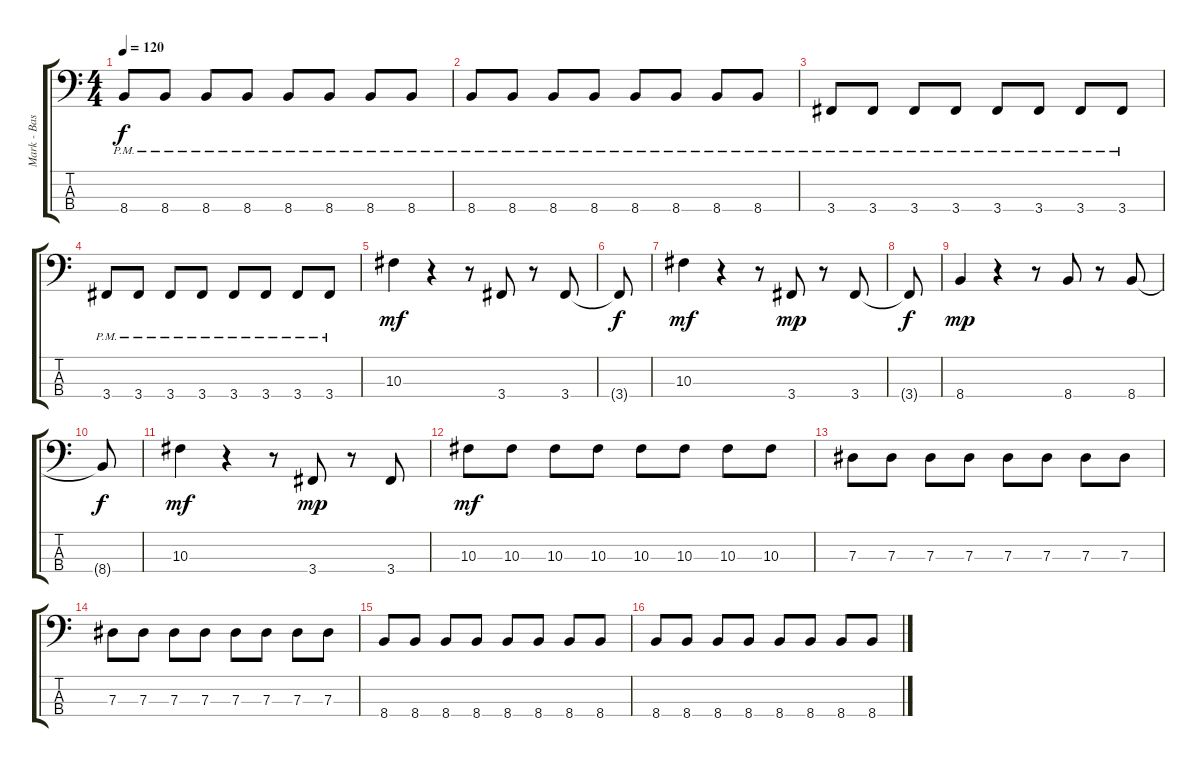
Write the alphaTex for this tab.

\track ("Mark - Bass" "Mark - Bas") {instrument electricbasspick}
\staff {score tabs}
\tuning (Gb2 Db2 Ab1 Eb1) {hide}
\ts (4 4)
\tempo 120
\clef f4
\ks c
8.4{pm}.8{dy f} 8.4{pm}.8 8.4{pm}.8 8.4{pm}.8 8.4{pm}.8 8.4{pm}.8 8.4{pm}.8 8.4{pm}.8 |
8.4{pm}.8 8.4{pm}.8 8.4{pm}.8 8.4{pm}.8 8.4{pm}.8 8.4{pm}.8 8.4{pm}.8 8.4{pm}.8 |
3.4{pm}.8 3.4{pm}.8 3.4{pm}.8 3.4{pm}.8 3.4{pm}.8 3.4{pm}.8 3.4{pm}.8 3.4{pm}.8 |
3.4{pm}.8 3.4{pm}.8 3.4{pm}.8 3.4{pm}.8 3.4{pm}.8 3.4{pm}.8 3.4{pm}.8 3.4{pm}.8 |
10.3.4{dy mf} r.4 r.8 3.4.8 r.8 3.4.8 |
3.4{t}.8{dy f} |
10.3.4{dy mf} r.4 r.8 3.4.8{dy mp} r.8 3.4.8 |
3.4{t}.8{dy f} |
8.4.4{dy mp} r.4 r.8 8.4.8 r.8 8.4.8 |
8.4{t}.8{dy f} |
10.3.4{dy mf} r.4 r.8 3.4.8{dy mp} r.8 3.4.8 |
10.3.8{dy mf} 10.3.8 10.3.8 10.3.8 10.3.8 10.3.8 10.3.8 10.3.8 |
7.3.8 7.3.8 7.3.8 7.3.8 7.3.8 7.3.8 7.3.8 7.3.8 |
7.3.8 7.3.8 7.3.8 7.3.8 7.3.8 7.3.8 7.3.8 7.3.8 |
8.4.8 8.4.8 8.4.8 8.4.8 8.4.8 8.4.8 8.4.8 8.4.8 |
8.4.8 8.4.8 8.4.8 8.4.8 8.4.8 8.4.8 8.4.8 8.4.8
